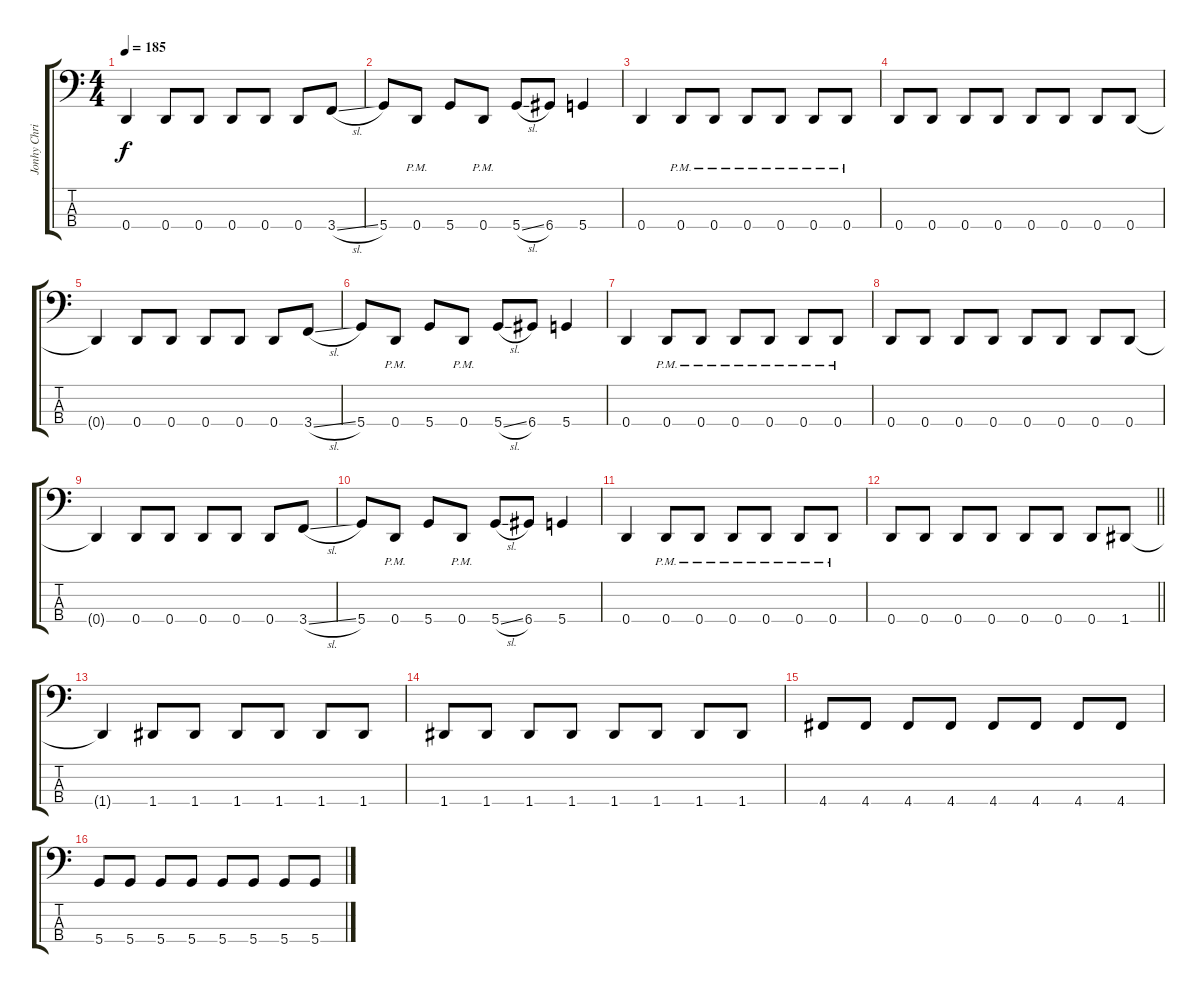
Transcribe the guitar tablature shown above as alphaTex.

\track ("Jonhy Christ" "Jonhy Chri") {instrument electricbasspick}
\staff {score tabs}
\tuning (G2 D2 A1 D1) {hide}
\ts (4 4)
\tempo 185
\clef f4
\ks c
0.4{t}.4{dy f} 0.4.8 0.4.8 0.4.8 0.4.8 0.4.8 3.4{sl}.8 |
5.4.8{beam Up} 0.4{pm}.8{beam Up} 5.4.8 0.4{pm}.8 5.4{sl}.8 6.4.8 5.4.4 |
0.4.4 0.4{pm}.8 0.4{pm}.8 0.4{pm}.8 0.4{pm}.8 0.4{pm}.8 0.4{pm}.8 |
0.4.8 0.4.8 0.4.8 0.4.8 0.4.8 0.4.8 0.4.8 0.4.8 |
0.4{t}.4 0.4.8 0.4.8 0.4.8 0.4.8 0.4.8 3.4{sl}.8 |
5.4.8{beam Up} 0.4{pm}.8{beam Up} 5.4.8 0.4{pm}.8 5.4{sl}.8 6.4.8 5.4.4 |
0.4.4 0.4{pm}.8 0.4{pm}.8 0.4{pm}.8 0.4{pm}.8 0.4{pm}.8 0.4{pm}.8 |
0.4.8 0.4.8 0.4.8 0.4.8 0.4.8 0.4.8 0.4.8 0.4.8 |
0.4{t}.4 0.4.8 0.4.8 0.4.8 0.4.8 0.4.8 3.4{sl}.8 |
5.4.8{beam Up} 0.4{pm}.8{beam Up} 5.4.8 0.4{pm}.8 5.4{sl}.8 6.4.8 5.4.4 |
0.4.4 0.4{pm}.8 0.4{pm}.8 0.4{pm}.8 0.4{pm}.8 0.4{pm}.8 0.4{pm}.8 |
\barLineRight lightlight
0.4.8 0.4.8 0.4.8 0.4.8 0.4.8 0.4.8 0.4.8 1.4.8 |
1.4{t}.4 1.4.8 1.4.8 1.4.8 1.4.8 1.4.8 1.4.8 |
1.4.8 1.4.8 1.4.8 1.4.8 1.4.8 1.4.8 1.4.8 1.4.8 |
4.4.8 4.4.8 4.4.8 4.4.8 4.4.8 4.4.8 4.4.8 4.4.8 |
5.4.8 5.4.8 5.4.8 5.4.8 5.4.8 5.4.8 5.4.8 5.4.8
